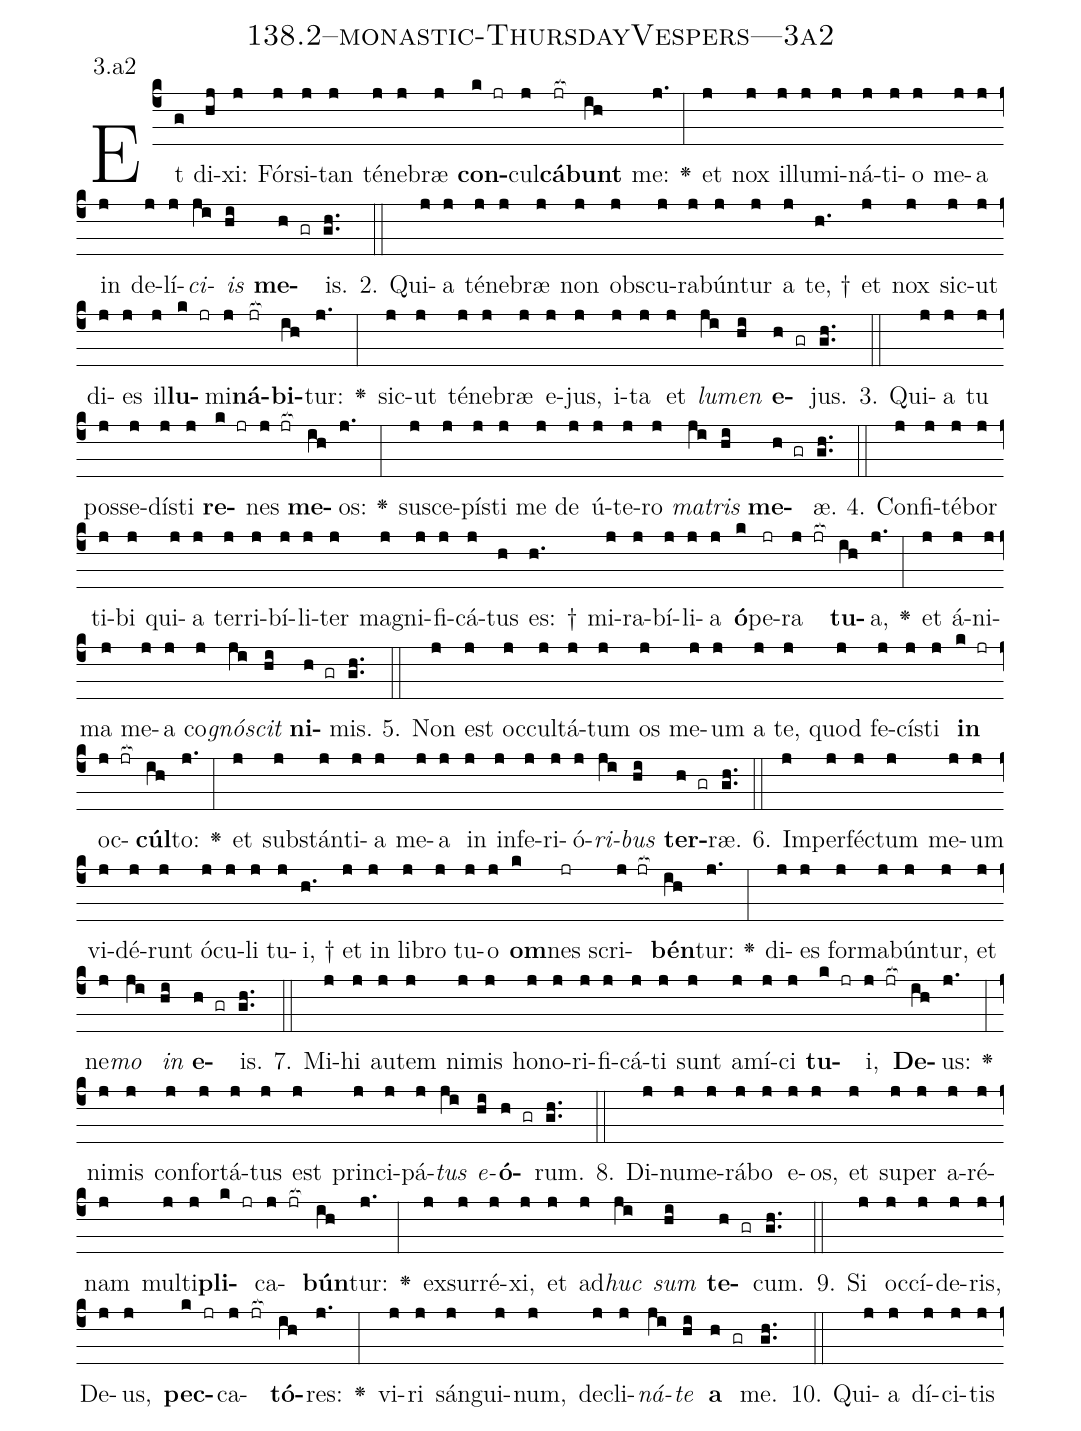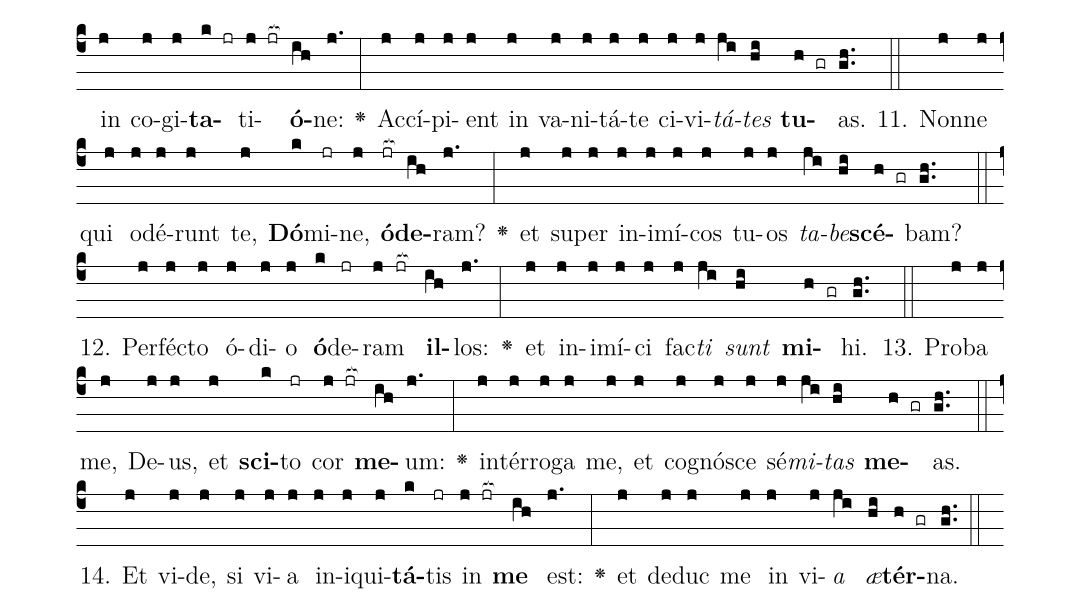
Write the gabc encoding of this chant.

name: 138.2--monastic-ThursdayVespers---3a2;
annotation: 3.a2;
%%
(c4)Et(g) di(hj)xi:(j) Fór(j)si(j)tan(j) té(j)ne(j)bræ(j) <b>con</b>(k jr)cul(j)<b>cá</b>(jr[ocb:1{])<b>bunt</b>(ih[ocb:0}]) me:(j.) <v>\greheightstar</v>(:) et(j) nox(j) il(j)lu(j)mi(j)ná(j)ti(j)o(j) me(j)a(j) in(j) de(j)lí(j)<i>ci</i>(ji)<i>is</i>(hi) <b>me</b>(h gr)is.(gh..) (::)
2. Qui(j)a(j) té(j)ne(j)bræ(j) non(j) obs(j)cu(j)ra(j)bún(j)tur(j) a(j) te, †(h.) et(j) nox(j) sic(j)ut(j) di(j)es(j) il(j)<b>lu</b>(k jr)mi(j)<b>ná</b>(jr[ocb:1{])<b>bi</b>(ih[ocb:0}])tur:(j.) <v>\greheightstar</v>(:) sic(j)ut(j) té(j)ne(j)bræ(j) e(j)jus,(j) i(j)ta(j) et(j) <i>lu</i>(ji)<i>men</i>(hi) <b>e</b>(h gr)jus.(gh..) (::)
3. Qui(j)a(j) tu(j) pos(j)se(j)dís(j)ti(j) <b>re</b>(k jr)nes(j jr[ocb:1{]) <b>me</b>(ih[ocb:0}])os:(j.) <v>\greheightstar</v>(:) su(j)sce(j)pís(j)ti(j) me(j) de(j) ú(j)te(j)ro(j) <i>ma</i>(ji)<i>tris</i>(hi) <b>me</b>(h gr)æ.(gh..) (::)
4. Con(j)fi(j)té(j)bor(j) ti(j)bi(j) qui(j)a(j) ter(j)ri(j)bí(j)li(j)ter(j) ma(j)gni(j)fi(j)cá(j)tus(h) es: †(h.) mi(j)ra(j)bí(j)li(j)a(j) <b>ó</b>(k)pe(jr)ra(j jr[ocb:1{]) <b>tu</b>(ih[ocb:0}])a,(j.) <v>\greheightstar</v>(:) et(j) á(j)ni(j)ma(j) me(j)a(j) co(j)<i>gnó</i>(ji)<i>scit</i>(hi) <b>ni</b>(h gr)mis.(gh..) (::)
5. Non(j) est(j) oc(j)cul(j)tá(j)tum(j) os(j) me(j)um(j) a(j) te,(j) quod(j) fe(j)cís(j)ti(j) <b>in</b>(k jr) oc(j jr[ocb:1{])<b>cúl</b>(ih[ocb:0}])to:(j.) <v>\greheightstar</v>(:) et(j) sub(j)stán(j)ti(j)a(j) me(j)a(j) in(j) in(j)fe(j)ri(j)ó(j)<i>ri</i>(ji)<i>bus</i>(hi) <b>ter</b>(h gr)ræ.(gh..) (::)
6. Im(j)per(j)féc(j)tum(j) me(j)um(j) vi(j)dé(j)runt(j) ó(j)cu(j)li(j) tu(j)i, †(h.) et(j) in(j) li(j)bro(j) tu(j)o(j) <b>om</b>(k)nes(jr) scri(j jr[ocb:1{])<b>bén</b>(ih[ocb:0}])tur:(j.) <v>\greheightstar</v>(:) di(j)es(j) for(j)ma(j)bún(j)tur,(j) et(j) ne(j)<i>mo</i>(ji) <i>in</i>(hi) <b>e</b>(h gr)is.(gh..) (::)
7. Mi(j)hi(j) au(j)tem(j) ni(j)mis(j) ho(j)no(j)ri(j)fi(j)cá(j)ti(j) sunt(j) a(j)mí(j)ci(j) <b>tu</b>(k jr)i,(j jr[ocb:1{]) <b>De</b>(ih[ocb:0}])us:(j.) <v>\greheightstar</v>(:) ni(j)mis(j) con(j)for(j)tá(j)tus(j) est(j) prin(j)ci(j)pá(j)<i>tus</i>(ji) <i>e</i>(hi)<b>ó</b>(h gr)rum.(gh..) (::)
8. Di(j)nu(j)me(j)rá(j)bo(j) e(j)os,(j) et(j) su(j)per(j) a(j)ré(j)nam(j) mul(j)ti(j)<b>pli</b>(k jr)ca(j jr[ocb:1{])<b>bún</b>(ih[ocb:0}])tur:(j.) <v>\greheightstar</v>(:) ex(j)sur(j)ré(j)xi,(j) et(j) ad(j)<i>huc</i>(ji) <i>sum</i>(hi) <b>te</b>(h gr)cum.(gh..) (::)
9. Si(j) oc(j)cí(j)de(j)ris,(j) De(j)us,(j) <b>pec</b>(k jr)ca(j jr[ocb:1{])<b>tó</b>(ih[ocb:0}])res:(j.) <v>\greheightstar</v>(:) vi(j)ri(j) sán(j)gui(j)num,(j) de(j)cli(j)<i>ná</i>(ji)<i>te</i>(hi) <b>a</b>(h gr) me.(gh..) (::)
10. Qui(j)a(j) dí(j)ci(j)tis(j) in(j) co(j)gi(j)<b>ta</b>(k jr)ti(j jr[ocb:1{])<b>ó</b>(ih[ocb:0}])ne:(j.) <v>\greheightstar</v>(:) Ac(j)cí(j)pi(j)ent(j) in(j) va(j)ni(j)tá(j)te(j) ci(j)vi(j)<i>tá</i>(ji)<i>tes</i>(hi) <b>tu</b>(h gr)as.(gh..) (::)
11. Non(j)ne(j) qui(j) o(j)dé(j)runt(j) te,(j) <b>Dó</b>(k)mi(jr)ne,(j) <b>ó</b>(jr[ocb:1{])<b>de</b>(ih[ocb:0}])ram?(j.) <v>\greheightstar</v>(:) et(j) su(j)per(j) in(j)i(j)mí(j)cos(j) tu(j)os(j) <i>ta</i>(ji)<i>be</i>(hi)<b>scé</b>(h gr)bam?(gh..) (::)
12. Per(j)féc(j)to(j) ó(j)di(j)o(j) <b>ó</b>(k)de(jr)ram(j jr[ocb:1{]) <b>il</b>(ih[ocb:0}])los:(j.) <v>\greheightstar</v>(:) et(j) in(j)i(j)mí(j)ci(j) fac(j)<i>ti</i>(ji) <i>sunt</i>(hi) <b>mi</b>(h gr)hi.(gh..) (::)
13. Pro(j)ba(j) me,(j) De(j)us,(j) et(j) <b>sci</b>(k)to(jr) cor(j jr[ocb:1{]) <b>me</b>(ih[ocb:0}])um:(j.) <v>\greheightstar</v>(:) in(j)tér(j)ro(j)ga(j) me,(j) et(j) co(j)gnó(j)sce(j) sé(j)<i>mi</i>(ji)<i>tas</i>(hi) <b>me</b>(h gr)as.(gh..) (::)
14. Et(j) vi(j)de,(j) si(j) vi(j)a(j) in(j)i(j)qui(j)<b>tá</b>(k)tis(jr) in(j jr[ocb:1{]) <b>me</b>(ih[ocb:0}]) est:(j.) <v>\greheightstar</v>(:) et(j) de(j)duc(j) me(j) in(j) vi(j)<i>a</i>(ji) <i>æ</i>(hi)<b>tér</b>(h gr)na.(gh..) (::)
